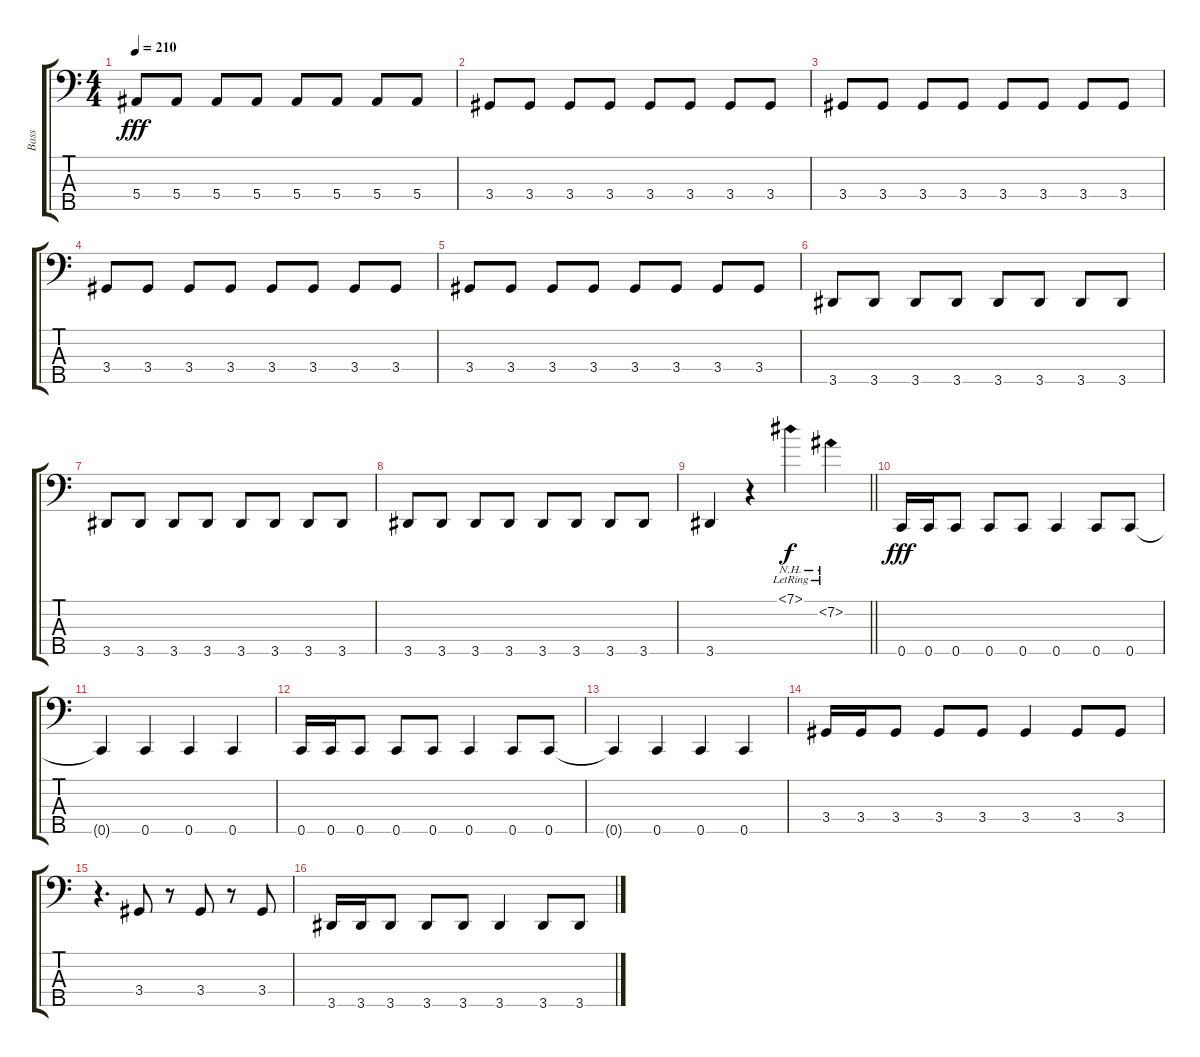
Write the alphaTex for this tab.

\track ("Bass" "Bass") {instrument electricbasspick}
\staff {score tabs}
\tuning (Ab2 Eb2 Bb1 F1 C1) {hide}
\ts (4 4)
\tempo 210
\clef f4
\ks c
5.4.8{dy fff} 5.4.8 5.4.8 5.4.8 5.4.8 5.4.8 5.4.8 5.4.8 |
3.4.8 3.4.8 3.4.8 3.4.8 3.4.8 3.4.8 3.4.8 3.4.8 |
3.4.8 3.4.8 3.4.8 3.4.8 3.4.8 3.4.8 3.4.8 3.4.8 |
3.4.8 3.4.8 3.4.8 3.4.8 3.4.8 3.4.8 3.4.8 3.4.8 |
3.4.8 3.4.8 3.4.8 3.4.8 3.4.8 3.4.8 3.4.8 3.4.8 |
3.5.8 3.5.8 3.5.8 3.5.8 3.5.8 3.5.8 3.5.8 3.5.8 |
3.5.8 3.5.8 3.5.8 3.5.8 3.5.8 3.5.8 3.5.8 3.5.8 |
3.5.8 3.5.8 3.5.8 3.5.8 3.5.8 3.5.8 3.5.8 3.5.8 |
\barLineRight lightlight
3.5.4 r.4 7.1{nh lr}.4{dy f} 7.2{nh lr}.4 |
\section ("" " ")
0.5.16{dy fff} 0.5.16 0.5.8 0.5.8 0.5.8 0.5.4 0.5.8 0.5.8 |
0.5{t}.4 0.5.4 0.5.4 0.5.4 |
0.5.16 0.5.16 0.5.8 0.5.8 0.5.8 0.5.4 0.5.8 0.5.8 |
0.5{t}.4 0.5.4 0.5.4 0.5.4 |
3.4.16 3.4.16 3.4.8 3.4.8 3.4.8 3.4.4 3.4.8 3.4.8 |
r.4{d} 3.4.8 r.8 3.4.8 r.8 3.4.8 |
3.5.16 3.5.16 3.5.8 3.5.8 3.5.8 3.5.4 3.5.8 3.5.8
